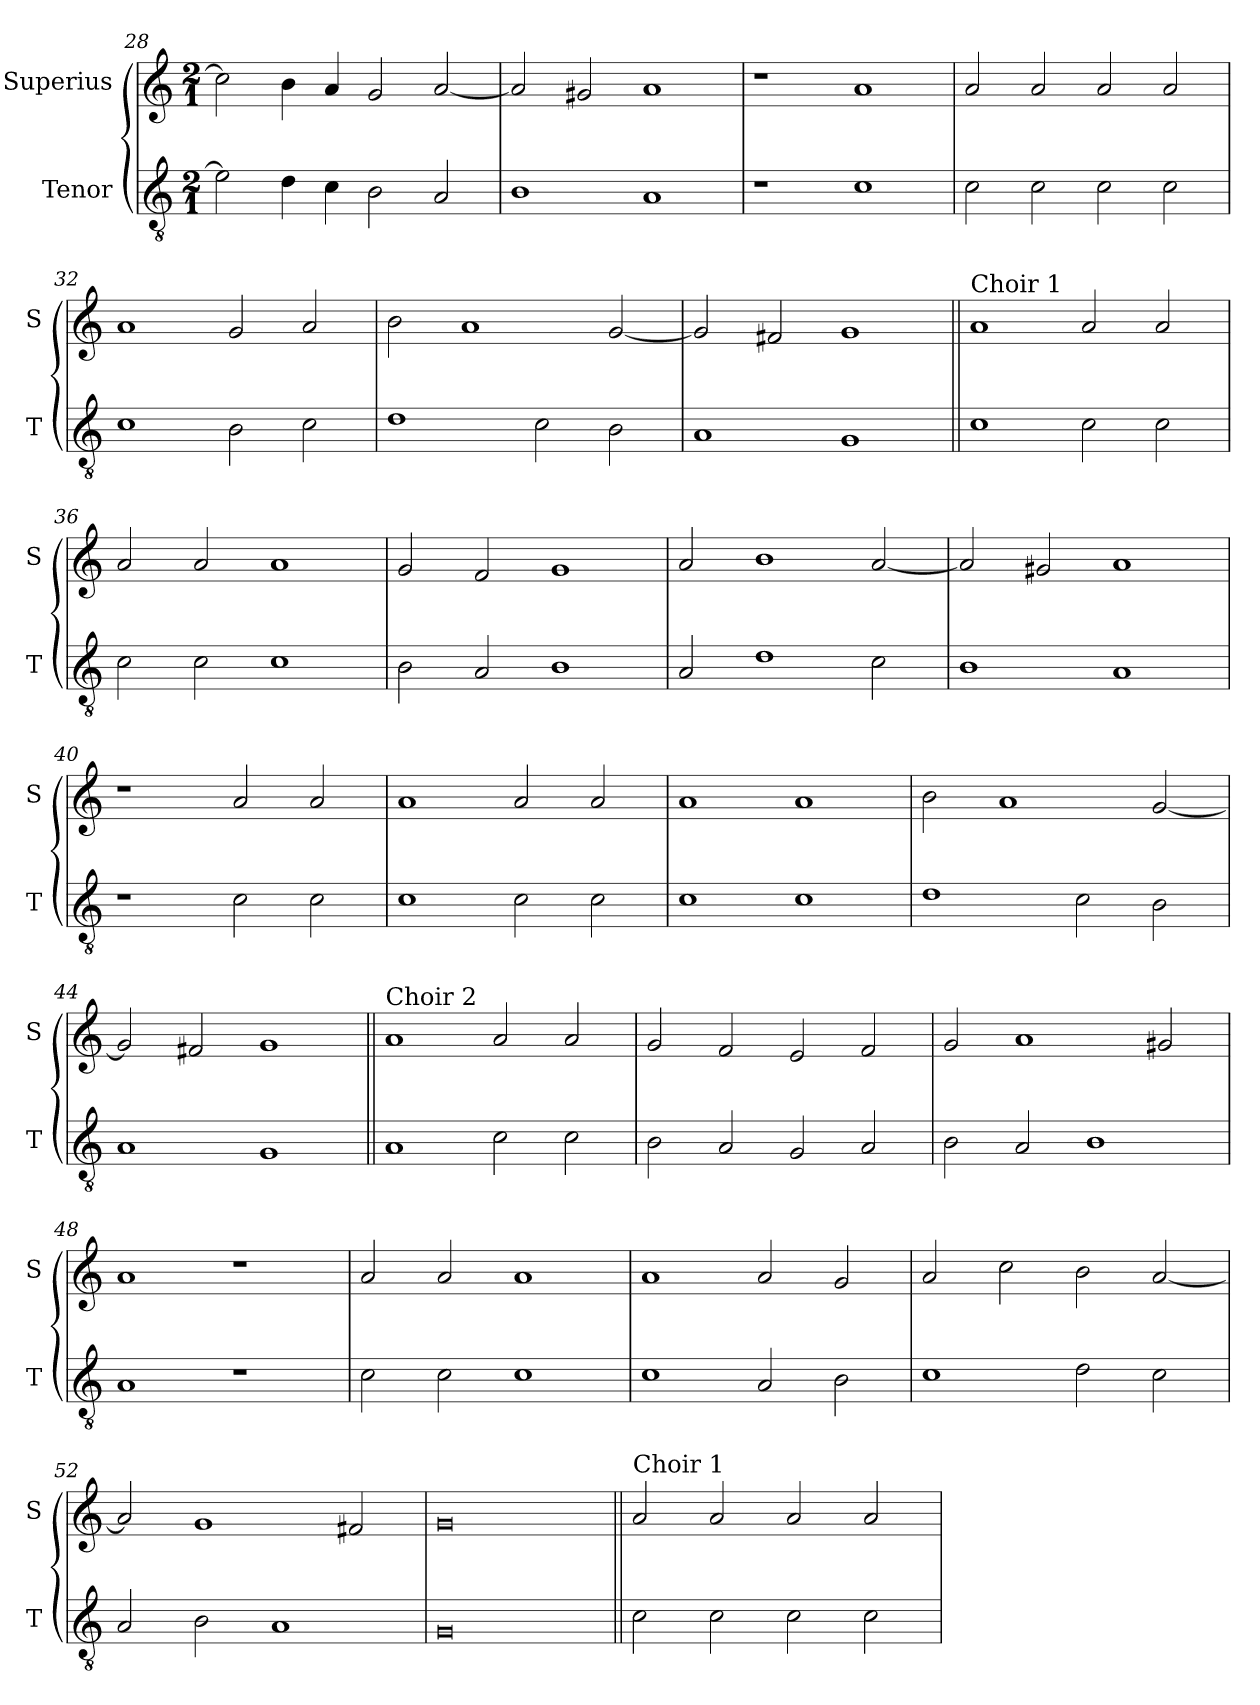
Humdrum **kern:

**kern	**kern
*part2	*part1
*staff2	*staff1
*I"Tenor	*I"Superius
*I'T	*I'S
*clefGv2	*clefG2
*k[]	*k[]
*M2/1	*M2/1
=28	=28
2e\]	2cc\]
4d\	4b\
4c\	4a/
2B\	2g/
2A/	[2a/
=29	=29
1B	2a/]
.	2g#X/
1A	1a
=30	=30
1r	1r
1c	1a
=31	=31
2c\	2a/
2c\	2a/
2c\	2a/
2c\	2a/
=32	=32
1c	1a
2B\	2g/
2c\	2a/
=33	=33
1d	2b\
.	1a
2c\	.
2B\	[2g/
=34	=34
1A	2g/]
.	2f#X/
1G	1g
=35||	=35||
!	!LO:TX:a:t=Choir 1
1c	1a
2c\	2a/
2c\	2a/
=36	=36
2c\	2a/
2c\	2a/
1c	1a
=37	=37
2B\	2g/
2A/	2f/
1B	1g
=38	=38
2A/	2a/
1d	1b
2c\	[2a/
=39	=39
1B	2a/]
.	2g#X/
1A	1a
=40	=40
1r	1r
2c\	2a/
2c\	2a/
=41	=41
1c	1a
2c\	2a/
2c\	2a/
=42	=42
1c	1a
1c	1a
=43	=43
1d	2b\
.	1a
2c\	.
2B\	[2g/
=44	=44
1A	2g/]
.	2f#X/
1G	1g
=45||	=45||
!	!LO:TX:a:t=Choir 2
1A	1a
2c\	2a/
2c\	2a/
=46	=46
2B\	2g/
2A/	2f/
2G/	2e/
2A/	2f/
=47	=47
2B\	2g/
2A/	1a
1B	.
.	2g#X/
=48	=48
1A	1a
1r	1r
=49	=49
2c\	2a/
2c\	2a/
1c	1a
=50	=50
1c	1a
2A/	2a/
2B\	2g/
=51	=51
1c	2a/
.	2cc\
2d\	2b\
2c\	[2a/
=52	=52
2A/	2a/]
2B\	1g
1A	.
.	2f#X/
=53	=53
0G	0g
=54||	=54||
!	!LO:TX:a:t=Choir 1
2c\	2a/
2c\	2a/
2c\	2a/
2c\	2a/
=	=
*-	*-
